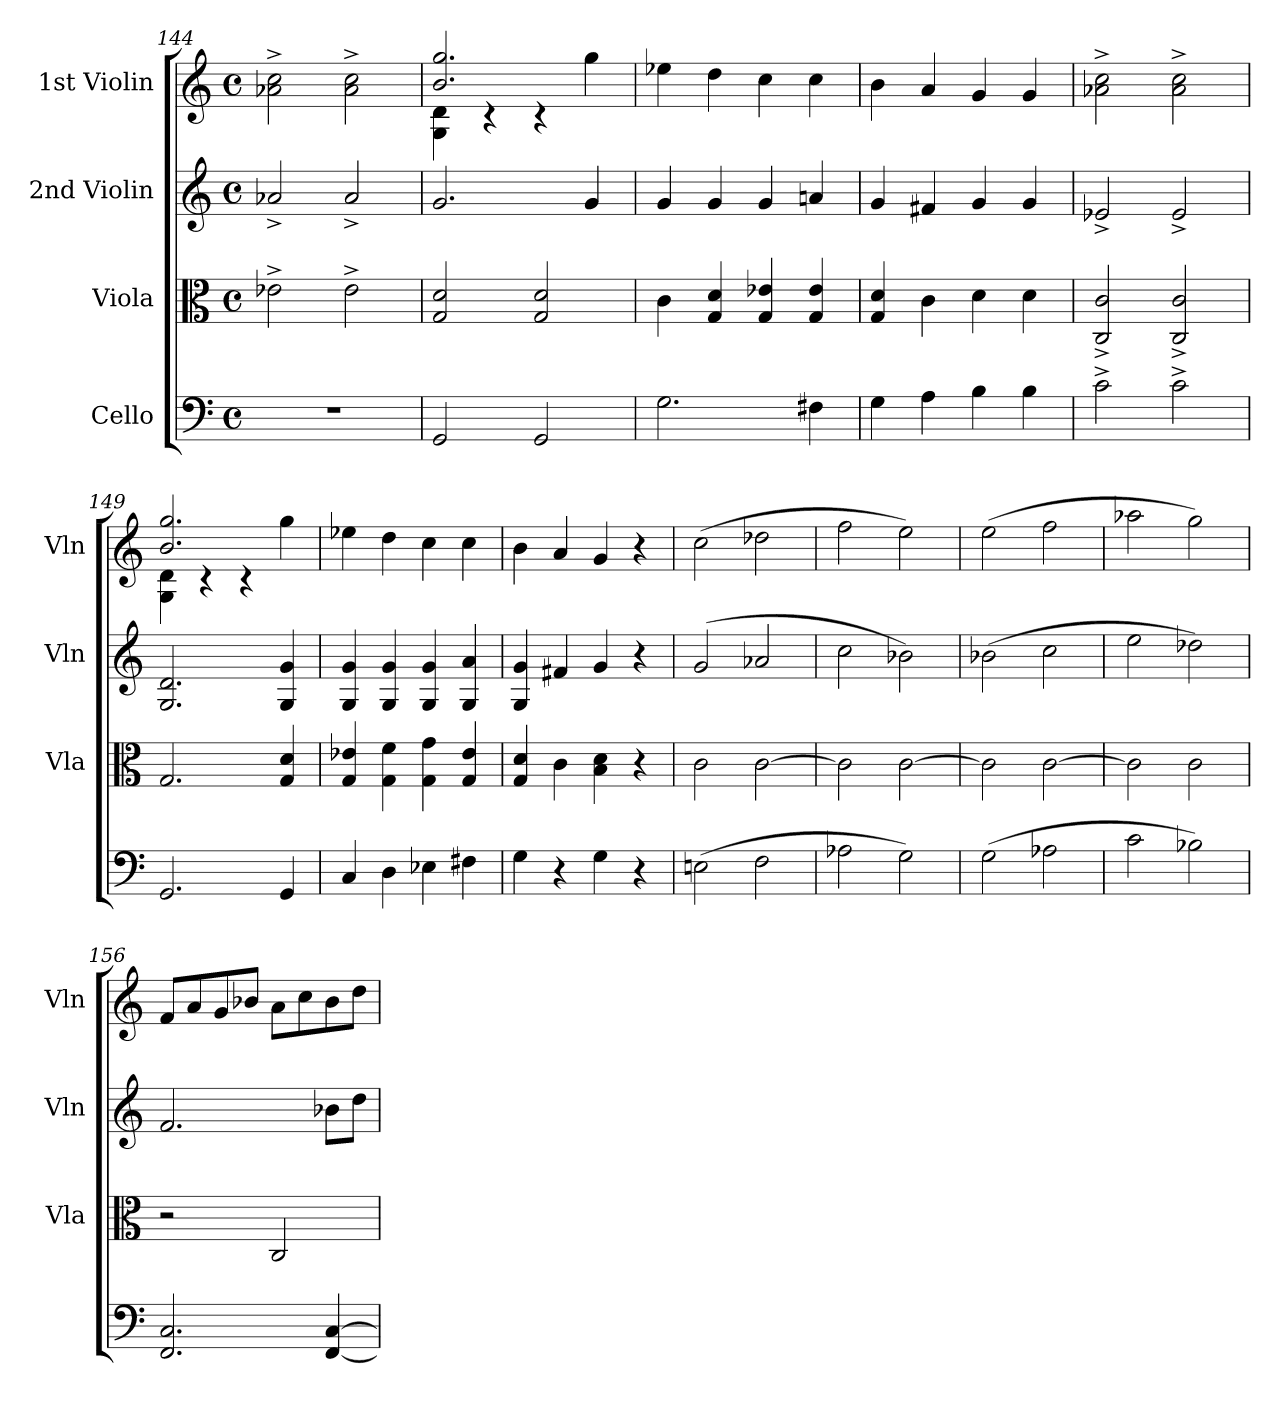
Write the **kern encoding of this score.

**kern	**kern	**kern	**kern
*part4	*part3	*part2	*part1
*staff4	*staff3	*staff2	*staff1
*I"Cello	*I"Viola	*I"2nd Violin	*I"1st Violin
*	*I'Vla	*I'Vln	*I'Vln
*clefF4	*clefC3	*clefG2	*clefG2
*k[]	*k[]	*k[]	*k[]
*C:	*C:	*C:	*C:
*M4/4	*M4/4	*M4/4	*M4/4
*met(c)	*met(c)	*met(c)	*met(c)
=144	=144	=144	=144
1r	2e-X^	2a-X^	2a-X^ 2cc^
.	2e-^	2a-^	2a-^ 2cc^
=145	=145	=145	=145
*	*	*	*^
2GG	2G 2d	2.g	2.b 2.gg	4G 4d
.	.	.	.	4rc
2GG	2G 2d	.	.	4rc
.	.	4g	4gg	4ryy
*	*	*	*v	*v
=146	=146	=146	=146
2.G	4c	4g	4ee-X
.	4G 4d	4g	4dd
.	4G 4e-X	4g	4cc
4F#X	4G 4e-	4an	4cc
=147	=147	=147	=147
4G	4G 4d	4g	4b
4A	4c	4f#X	4a
4B	4d	4g	4g
4B	4d	4g	4g
=148	=148	=148	=148
2c^	2C^ 2c^	2e-X^	2a-X^ 2cc^
2c^	2C^ 2c^	2e-^	2a-^ 2cc^
=149	=149	=149	=149
*	*	*	*^
2.GG	2.G	2.G 2.d	2.b 2.gg	4G 4d
.	.	.	.	4rc
.	.	.	.	4rc
4GG	4G 4d	4G 4g	4gg	4ryy
*	*	*	*v	*v
=150	=150	=150	=150
4C	4G 4e-X	4G 4g	4ee-X
4D	4G 4f	4G 4g	4dd
4E-X	4G 4g	4G 4g	4cc
4F#X	4G 4e-	4G 4a	4cc
=151	=151	=151	=151
4G	4G 4d	4G 4g	4b
4r	4c	4f#X	4a
4G	4B 4d	4g	4g
4r	4r	4r	4r
=152	=152	=152	=152
(2En	2c	(2g	(2cc
2F	[2c	2a-X	2dd-X
=153	=153	=153	=153
2A-X	2c]	2cc	2ff
2G)	[2c	2b-X)	2ee)
=154	=154	=154	=154
(2G	2c]	(2b-X	(2ee
2A-X	[2c	2cc	2ff
=155	=155	=155	=155
2c	2c]	2ee	2aa-X
2B-X)	2c	2dd-X)	2gg)
=156	=156	=156	=156
2.FF 2.C	2r	2.f	8fL
.	.	.	8a
.	.	.	8g
.	.	.	8b-XJ
.	2C	.	8aL
.	.	.	8cc
[4FF [4C	.	8b-XL	8b-
.	.	8ddJ	8ddJ
=	=	=	=
*-	*-	*-	*-
